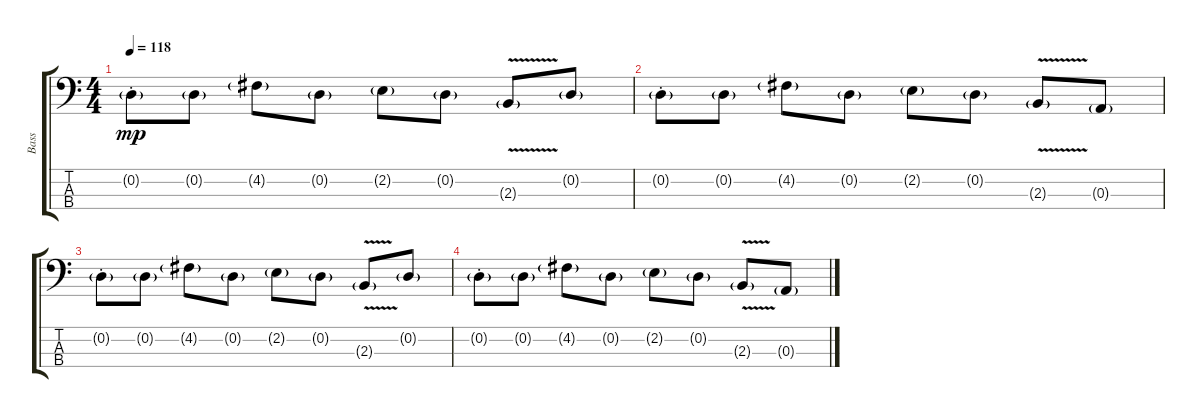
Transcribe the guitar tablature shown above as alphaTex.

\track ("Bass" "Bass") {instrument electricbassfinger}
\staff {score tabs}
\tuning (G2 D2 A1 D1) {hide}
\ts (4 4)
\tempo 118
\clef f4
\ks c
0.2{g st}.8{dy mp} 0.2{g}.8 4.2{g}.8 0.2{g}.8 2.2{g}.8 0.2{g}.8 2.3{v g}.8 0.2{g}.8 |
0.2{g st}.8 0.2{g}.8 4.2{g}.8 0.2{g}.8 2.2{g}.8 0.2{g}.8 2.3{v g}.8 0.3{g}.8 |
0.2{g st}.8 0.2{g}.8 4.2{g}.8 0.2{g}.8 2.2{g}.8 0.2{g}.8 2.3{v g}.8 0.2{g}.8 |
0.2{g st}.8 0.2{g}.8 4.2{g}.8 0.2{g}.8 2.2{g}.8 0.2{g}.8 2.3{v g}.8 0.3{g}.8
